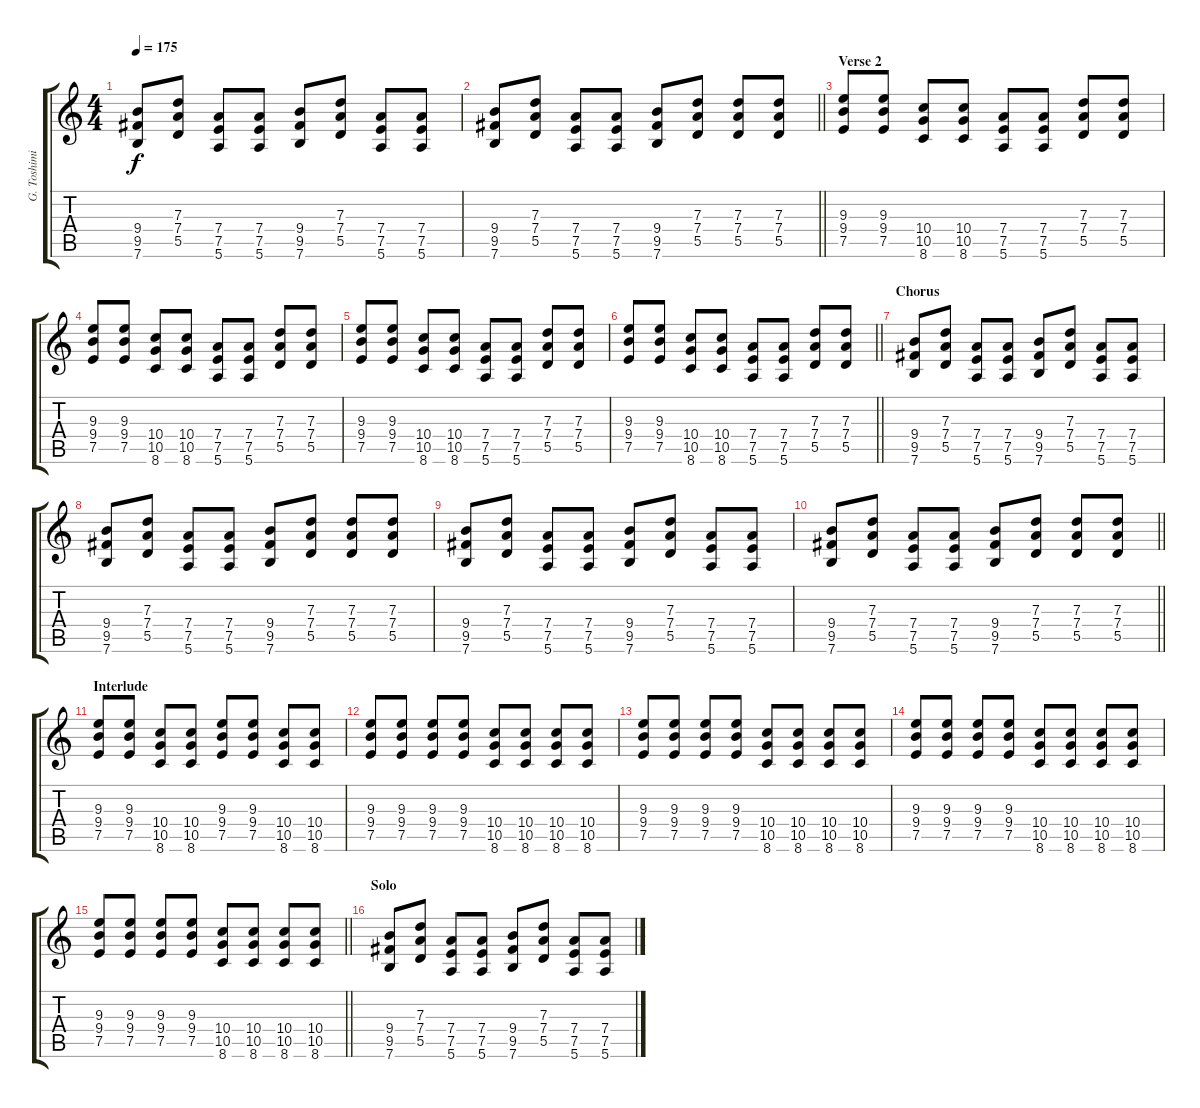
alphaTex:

\track ("G. Toshimi" "G. Toshimi") {instrument distortionguitar}
\staff {score tabs}
\tuning (E4 B3 G3 D3 A2 E2) {hide}
\ts (4 4)
\tempo 175
\clef g2
\ks c
(9.4 9.5 7.6).8{dy f} (7.3 7.4 5.5).8 (7.4 7.5 5.6).8 (7.4 7.5 5.6).8 (9.4 9.5 7.6).8 (7.3 7.4 5.5).8 (7.4 7.5 5.6).8 (7.4 7.5 5.6).8 |
\barLineRight lightlight
(9.4 9.5 7.6).8 (7.3 7.4 5.5).8 (7.4 7.5 5.6).8 (7.4 7.5 5.6).8 (9.4 9.5 7.6).8 (7.3 7.4 5.5).8 (7.3 7.4 5.5).8 (7.3 7.4 5.5).8 |
\section ("" "Verse 2")
(9.3 9.4 7.5).8 (9.3 9.4 7.5).8 (10.4 10.5 8.6).8 (10.4 10.5 8.6).8 (7.4 7.5 5.6).8 (7.4 7.5 5.6).8 (7.3 7.4 5.5).8 (7.3 7.4 5.5).8 |
(9.3 9.4 7.5).8 (9.3 9.4 7.5).8 (10.4 10.5 8.6).8 (10.4 10.5 8.6).8 (7.4 7.5 5.6).8 (7.4 7.5 5.6).8 (7.3 7.4 5.5).8 (7.3 7.4 5.5).8 |
(9.3 9.4 7.5).8 (9.3 9.4 7.5).8 (10.4 10.5 8.6).8 (10.4 10.5 8.6).8 (7.4 7.5 5.6).8 (7.4 7.5 5.6).8 (7.3 7.4 5.5).8 (7.3 7.4 5.5).8 |
\barLineRight lightlight
(9.3 9.4 7.5).8 (9.3 9.4 7.5).8 (10.4 10.5 8.6).8 (10.4 10.5 8.6).8 (7.4 7.5 5.6).8 (7.4 7.5 5.6).8 (7.3 7.4 5.5).8 (7.3 7.4 5.5).8 |
\section ("" "Chorus")
(9.4 9.5 7.6).8 (7.3 7.4 5.5).8 (7.4 7.5 5.6).8 (7.4 7.5 5.6).8 (9.4 9.5 7.6).8 (7.3 7.4 5.5).8 (7.4 7.5 5.6).8 (7.4 7.5 5.6).8 |
(9.4 9.5 7.6).8 (7.3 7.4 5.5).8 (7.4 7.5 5.6).8 (7.4 7.5 5.6).8 (9.4 9.5 7.6).8 (7.3 7.4 5.5).8 (7.3 7.4 5.5).8 (7.3 7.4 5.5).8 |
(9.4 9.5 7.6).8 (7.3 7.4 5.5).8 (7.4 7.5 5.6).8 (7.4 7.5 5.6).8 (9.4 9.5 7.6).8 (7.3 7.4 5.5).8 (7.4 7.5 5.6).8 (7.4 7.5 5.6).8 |
\barLineRight lightlight
(9.4 9.5 7.6).8 (7.3 7.4 5.5).8 (7.4 7.5 5.6).8 (7.4 7.5 5.6).8 (9.4 9.5 7.6).8 (7.3 7.4 5.5).8 (7.3 7.4 5.5).8 (7.3 7.4 5.5).8 |
\section ("" "Interlude")
(9.3 9.4 7.5).8 (9.3 9.4 7.5).8 (10.4 10.5 8.6).8 (10.4 10.5 8.6).8 (9.3 9.4 7.5).8 (9.3 9.4 7.5).8 (10.4 10.5 8.6).8 (10.4 10.5 8.6).8 |
(9.3 9.4 7.5).8 (9.3 9.4 7.5).8 (9.3 9.4 7.5).8 (9.3 9.4 7.5).8 (10.4 10.5 8.6).8 (10.4 10.5 8.6).8 (10.4 10.5 8.6).8 (10.4 10.5 8.6).8 |
(9.3 9.4 7.5).8 (9.3 9.4 7.5).8 (9.3 9.4 7.5).8 (9.3 9.4 7.5).8 (10.4 10.5 8.6).8 (10.4 10.5 8.6).8 (10.4 10.5 8.6).8 (10.4 10.5 8.6).8 |
(9.3 9.4 7.5).8 (9.3 9.4 7.5).8 (9.3 9.4 7.5).8 (9.3 9.4 7.5).8 (10.4 10.5 8.6).8 (10.4 10.5 8.6).8 (10.4 10.5 8.6).8 (10.4 10.5 8.6).8 |
\barLineRight lightlight
(9.3 9.4 7.5).8 (9.3 9.4 7.5).8 (9.3 9.4 7.5).8 (9.3 9.4 7.5).8 (10.4 10.5 8.6).8 (10.4 10.5 8.6).8 (10.4 10.5 8.6).8 (10.4 10.5 8.6).8 |
\section ("" "Solo")
(9.4 9.5 7.6).8{volume 16 balance 8} (7.3 7.4 5.5).8 (7.4 7.5 5.6).8 (7.4 7.5 5.6).8 (9.4 9.5 7.6).8 (7.3 7.4 5.5).8 (7.4 7.5 5.6).8 (7.4 7.5 5.6).8
